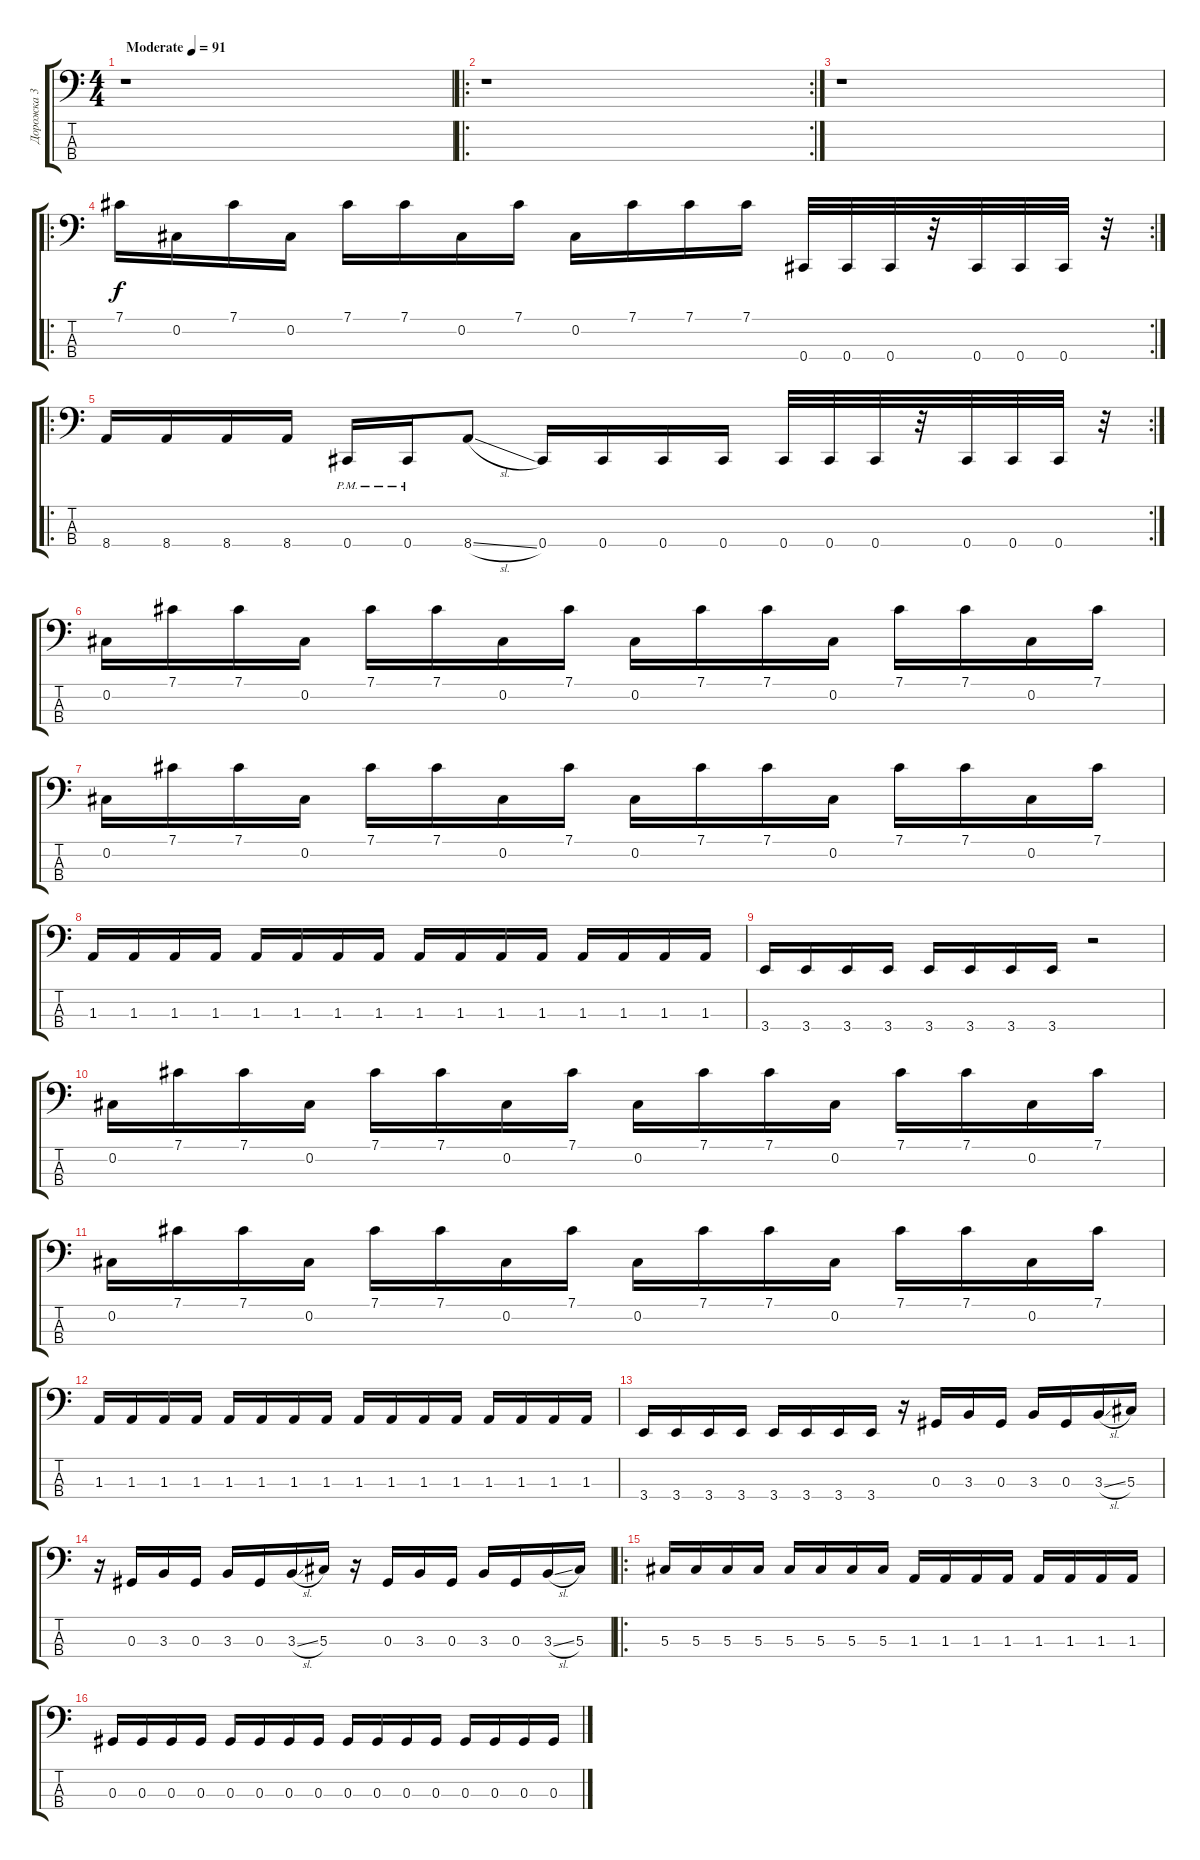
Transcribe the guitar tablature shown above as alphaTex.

\track ("Дорожка 3" "Дорожка 3") {instrument electricbassfinger}
\staff {score tabs}
\tuning (Gb2 Db2 Ab1 Db1) {hide}
\ts (4 4)
\tempo (91 "Moderate")
\clef f4
\ks c
r.1{dy f instrument electricbassfinger} |
\ro
\rc 2
r.1 |
r.1 |
\ro
\rc 2
7.1.16 0.2.16 7.1.16 0.2.16 7.1.16 7.1.16 0.2.16 7.1.16 0.2.16 7.1.16 7.1.16 7.1.16 0.4.32 0.4.32 0.4.32 r.32 0.4.32 0.4.32 0.4.32 r.32 |
\ro
\rc 2
8.4.16 8.4.16 8.4.16 8.4.16 0.4{pm}.16 0.4{pm}.16 8.4{sl}.8 0.4.16 0.4.16 0.4.16 0.4.16 0.4.32 0.4.32 0.4.32 r.32 0.4.32 0.4.32 0.4.32 r.32 |
0.2.16 7.1.16 7.1.16 0.2.16 7.1.16 7.1.16 0.2.16 7.1.16 0.2.16 7.1.16 7.1.16 0.2.16 7.1.16 7.1.16 0.2.16 7.1.16 |
0.2.16 7.1.16 7.1.16 0.2.16 7.1.16 7.1.16 0.2.16 7.1.16 0.2.16 7.1.16 7.1.16 0.2.16 7.1.16 7.1.16 0.2.16 7.1.16 |
1.3.16 1.3.16 1.3.16 1.3.16 1.3.16 1.3.16 1.3.16 1.3.16 1.3.16 1.3.16 1.3.16 1.3.16 1.3.16 1.3.16 1.3.16 1.3.16 |
3.4.16 3.4.16 3.4.16 3.4.16 3.4.16 3.4.16 3.4.16 3.4.16 r.2 |
0.2.16 7.1.16 7.1.16 0.2.16 7.1.16 7.1.16 0.2.16 7.1.16 0.2.16 7.1.16 7.1.16 0.2.16 7.1.16 7.1.16 0.2.16 7.1.16 |
0.2.16 7.1.16 7.1.16 0.2.16 7.1.16 7.1.16 0.2.16 7.1.16 0.2.16 7.1.16 7.1.16 0.2.16 7.1.16 7.1.16 0.2.16 7.1.16 |
1.3.16 1.3.16 1.3.16 1.3.16 1.3.16 1.3.16 1.3.16 1.3.16 1.3.16 1.3.16 1.3.16 1.3.16 1.3.16 1.3.16 1.3.16 1.3.16 |
3.4.16 3.4.16 3.4.16 3.4.16 3.4.16 3.4.16 3.4.16 3.4.16 r.16 0.3.16 3.3.16 0.3.16 3.3.16 0.3.16 3.3{sl}.16 5.3.16 |
r.16 0.3.16 3.3.16 0.3.16 3.3.16 0.3.16 3.3{sl}.16 5.3.16 r.16 0.3.16 3.3.16 0.3.16 3.3.16 0.3.16 3.3{sl}.16 5.3.16 |
\ro
5.3.16 5.3.16 5.3.16 5.3.16 5.3.16 5.3.16 5.3.16 5.3.16 1.3.16 1.3.16 1.3.16 1.3.16 1.3.16 1.3.16 1.3.16 1.3.16 |
0.3.16 0.3.16 0.3.16 0.3.16 0.3.16 0.3.16 0.3.16 0.3.16 0.3.16 0.3.16 0.3.16 0.3.16 0.3.16 0.3.16 0.3.16 0.3.16
